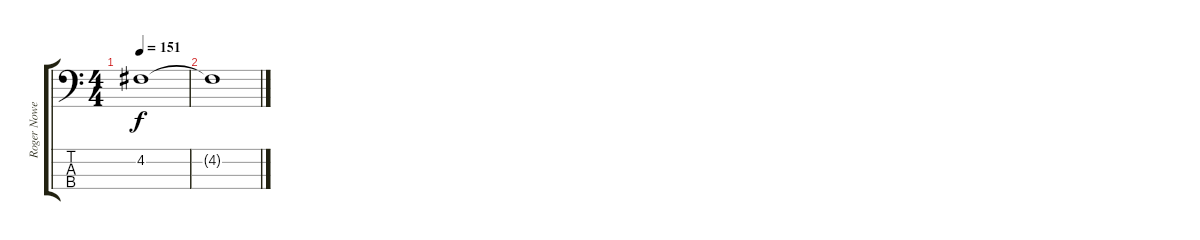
\track ("Roger Nowell" "Roger Nowe") {instrument electricbasspick}
\staff {score tabs}
\tuning (G2 D2 A1 E1) {hide}
\ts (4 4)
\tempo 151
\clef f4
\ks c
4.2{t}.1{dy f} |
4.2{t}.1
